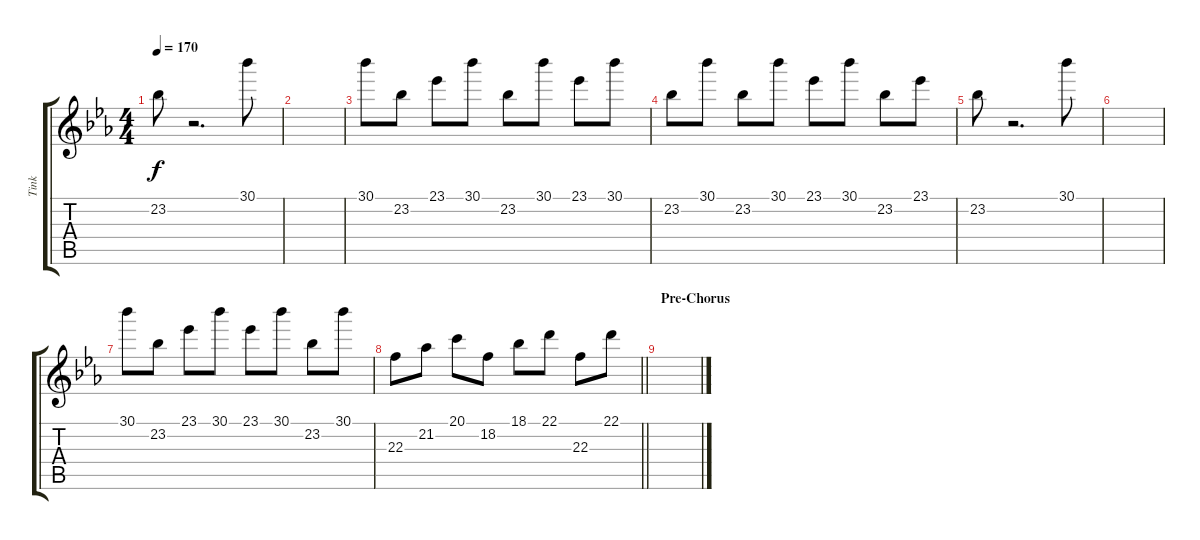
\track ("Tink" "Tink") {instrument musicbox}
\staff {score tabs}
\tuning (E4 B3 G3 D3 A2 E2) {hide}
\ts (4 4)
\tempo 170
\clef g2
\ks eb
23.2.8{dy f} r.2{d} 30.1.8 |
|
30.1.8 23.2.8 23.1.8 30.1.8 23.2.8 30.1.8 23.1.8 30.1.8 |
23.2.8 30.1.8 23.2.8 30.1.8 23.1.8 30.1.8 23.2.8 23.1.8 |
23.2.8 r.2{d} 30.1.8 |
|
30.1.8 23.2.8 23.1.8 30.1.8 23.1.8 30.1.8 23.2.8 30.1.8 |
\barLineRight lightlight
22.3.8 21.2.8 20.1.8 18.2.8 18.1.8 22.1.8 22.3.8 22.1.8 |
\section ("" "Pre-Chorus")
